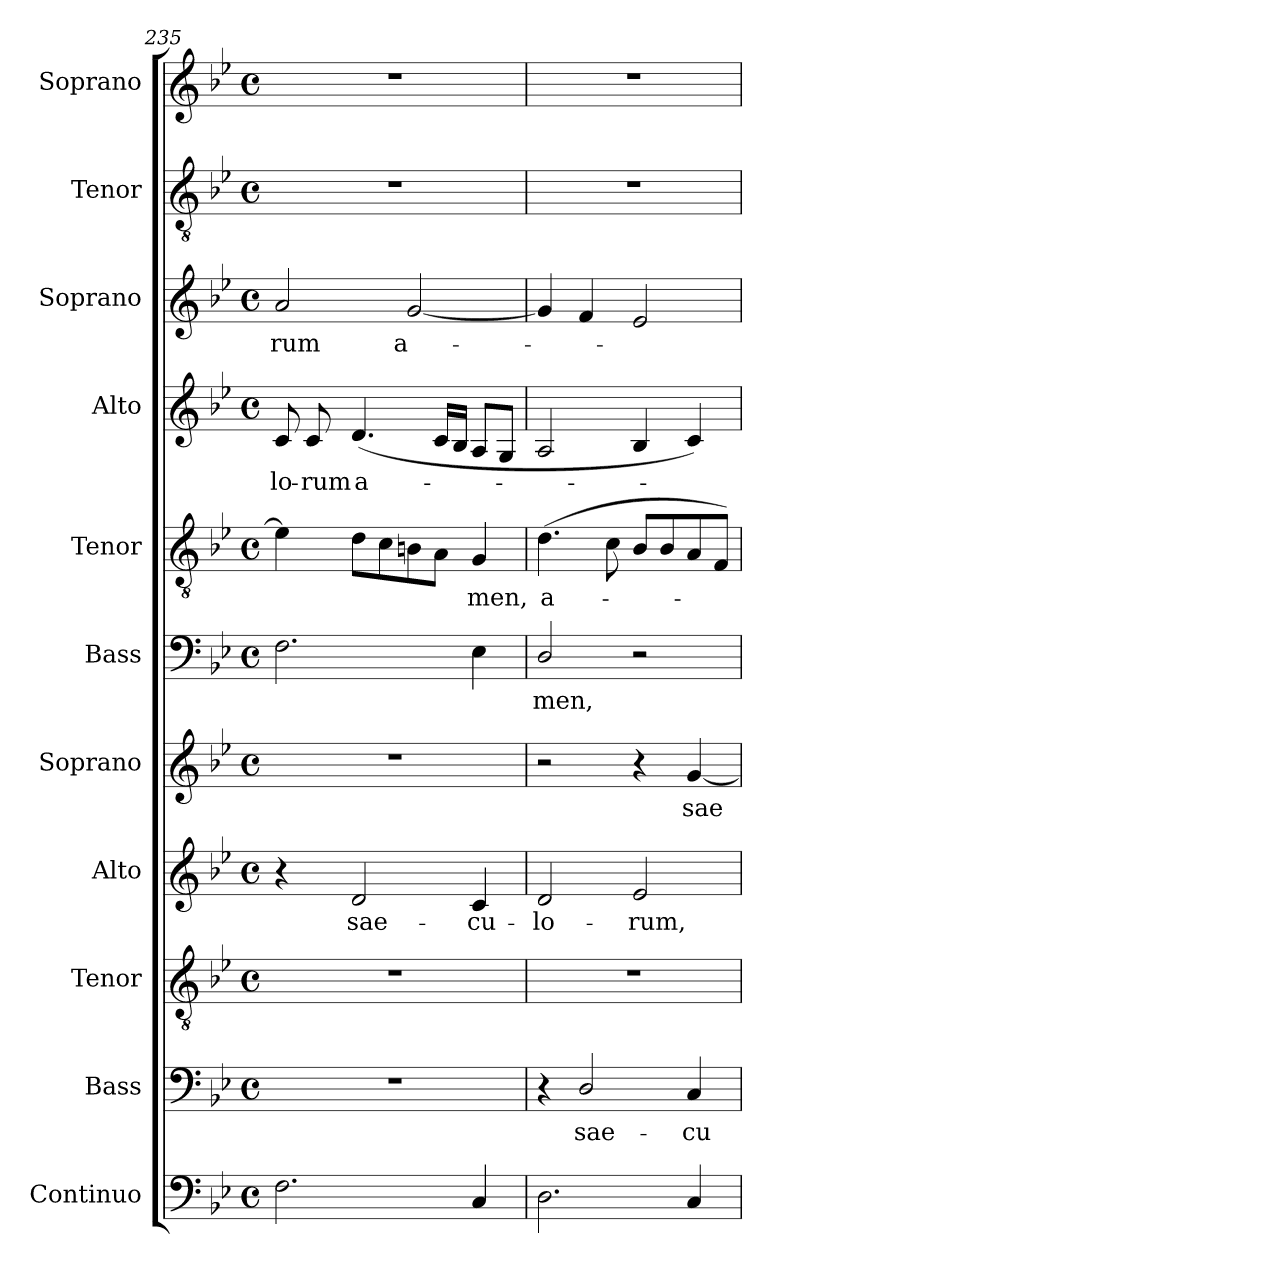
**kern	**kern	**text	**kern	**kern	**text	**kern	**text	**kern	**text	**kern	**text	**kern	**text	**kern	**text	**kern	**kern
*part11	*part10	*part10	*part9	*part8	*part8	*part7	*part7	*part6	*part6	*part5	*part5	*part4	*part4	*part3	*part3	*part2	*part1
*staff11	*staff10	*staff10	*staff9	*staff8	*staff8	*staff7	*staff7	*staff6	*staff6	*staff5	*staff5	*staff4	*staff4	*staff3	*staff3	*staff2	*staff1
*I"Continuo	*I"Bass	*	*I"Tenor	*I"Alto	*	*I"Soprano	*	*I"Bass	*	*I"Tenor	*	*I"Alto	*	*I"Soprano	*	*I"Tenor	*I"Soprano
*I'Cont.	*I'B.	*	*I'T.	*I'A.	*	*I'S.	*	*I'B.	*	*I'T.	*	*I'A.	*	*I'S.	*	*I'T.	*I'S.
*clefF4	*clefF4	*	*clefGv2	*clefG2	*	*clefG2	*	*clefF4	*	*clefGv2	*	*clefG2	*	*clefG2	*	*clefGv2	*clefG2
*	*	*	*ITrd7c12	*	*	*	*	*	*	*ITrd7c12	*	*	*	*	*	*ITrd7c12	*
*k[b-e-]	*k[b-e-]	*	*k[b-e-]	*k[b-e-]	*	*k[b-e-]	*	*k[b-e-]	*	*k[b-e-]	*	*k[b-e-]	*	*k[b-e-]	*	*k[b-e-]	*k[b-e-]
*B-:	*B-:	*	*B-:	*B-:	*	*B-:	*	*B-:	*	*B-:	*	*B-:	*	*B-:	*	*B-:	*B-:
*M4/4	*M4/4	*	*M4/4	*M4/4	*	*M4/4	*	*M4/4	*	*M4/4	*	*M4/4	*	*M4/4	*	*M4/4	*M4/4
*met(c)	*met(c)	*	*met(c)	*met(c)	*	*met(c)	*	*met(c)	*	*met(c)	*	*met(c)	*	*met(c)	*	*met(c)	*met(c)
=235	=235	=235	=235	=235	=235	=235	=235	=235	=235	=235	=235	=235	=235	=235	=235	=235	=235
!	!	!	!	!	!	!	!	!	!	!	!	!	!LO:LY:b:color=#000000	!	!	!	!
!	!	!	!	!	!	!	!	!	!	!	!	!	!	!	!LO:LY:b:color=#000000	!	!
2.Fi\	1r	.	1r	4r	.	1r	.	2.Fi\	.	4E-i\]	.	8ci/	-lo-	2ai/	-rum	1r	1r
!	!	!	!	!	!	!	!	!	!	!	!	!	!LO:LY:b:color=#000000	!	!	!	!
.	.	.	.	.	.	.	.	.	.	.	.	8ci/	-rum	.	.	.	.
!	!	!	!	!	!LO:LY:b:color=#000000	!	!	!	!	!	!	!	!	!	!	!	!
!	!	!	!	!	!	!	!	!	!	!	!	!	!LO:LY:b:color=#000000	!	!	!	!
.	.	.	.	2di/	sae-	.	.	.	.	8Di\L	.	(4.di/	a-	.	.	.	.
.	.	.	.	.	.	.	.	.	.	8Ci\	.	.	.	.	.	.	.
!	!	!	!	!	!	!	!	!	!	!	!	!	!	!	!LO:LY:b:color=#000000	!	!
.	.	.	.	.	.	.	.	.	.	8BBni\	.	.	.	[<2gi/	a-	.	.
.	.	.	.	.	.	.	.	.	.	8AAi\J	.	16ci/LL	.	.	.	.	.
.	.	.	.	.	.	.	.	.	.	.	.	16B-i/JJ	.	.	.	.	.
!	!	!	!	!	!LO:LY:b:color=#000000	!	!	!	!	!	!	!	!	!	!	!	!
!	!	!	!	!	!	!	!	!	!	!	!LO:LY:b:color=#000000	!	!	!	!	!	!
4Ci/	.	.	.	4ci/	-cu-	.	.	4E-i\	.	4GGi/	-men,	8Ai/L	.	.	.	.	.
.	.	.	.	.	.	.	.	.	.	.	.	8Gi/J	.	.	.	.	.
=236	=236	=236	=236	=236	=236	=236	=236	=236	=236	=236	=236	=236	=236	=236	=236	=236	=236
!	!	!	!	!	!LO:LY:b:color=#000000	!	!	!	!	!	!	!	!	!	!	!	!
!	!	!	!	!	!	!	!	!	!LO:LY:b:color=#000000	!	!	!	!	!	!	!	!
!	!	!	!	!	!	!	!	!	!	!	!LO:LY:b:color=#000000	!	!	!	!	!	!
2.Di\	4r	.	1r	2di/	-lo-	2r	.	2Di/	-men,	(4.Di\	a-	2Ai/	.	4gi/]	.	1r	1r
!	!	!LO:LY:b:color=#000000	!	!	!	!	!	!	!	!	!	!	!	!	!	!	!
.	2Di/	sae-	.	.	.	.	.	.	.	.	.	.	.	4fi/	.	.	.
.	.	.	.	.	.	.	.	.	.	8Ci\	.	.	.	.	.	.	.
!	!	!	!	!	!LO:LY:b:color=#000000	!	!	!	!	!	!	!	!	!	!	!	!
.	.	.	.	2e-i/	-rum,	4r	.	2r	.	8BB-i/L	.	4B-i/	.	2e-i/	.	.	.
.	.	.	.	.	.	.	.	.	.	8BB-i/	.	.	.	.	.	.	.
!	!	!LO:LY:b:color=#000000	!	!	!	!	!	!	!	!	!	!	!	!	!	!	!
!	!	!	!	!	!	!	!LO:LY:b:color=#000000	!	!	!	!	!	!	!	!	!	!
4Ci/	4Ci/	-cu-	.	.	.	[<4gi/	sae-	.	.	8AAi/	.	4ci/)	.	.	.	.	.
.	.	.	.	.	.	.	.	.	.	8FFi/J)	.	.	.	.	.	.	.
=	=	=	=	=	=	=	=	=	=	=	=	=	=	=	=	=	=
*-	*-	*-	*-	*-	*-	*-	*-	*-	*-	*-	*-	*-	*-	*-	*-	*-	*-
